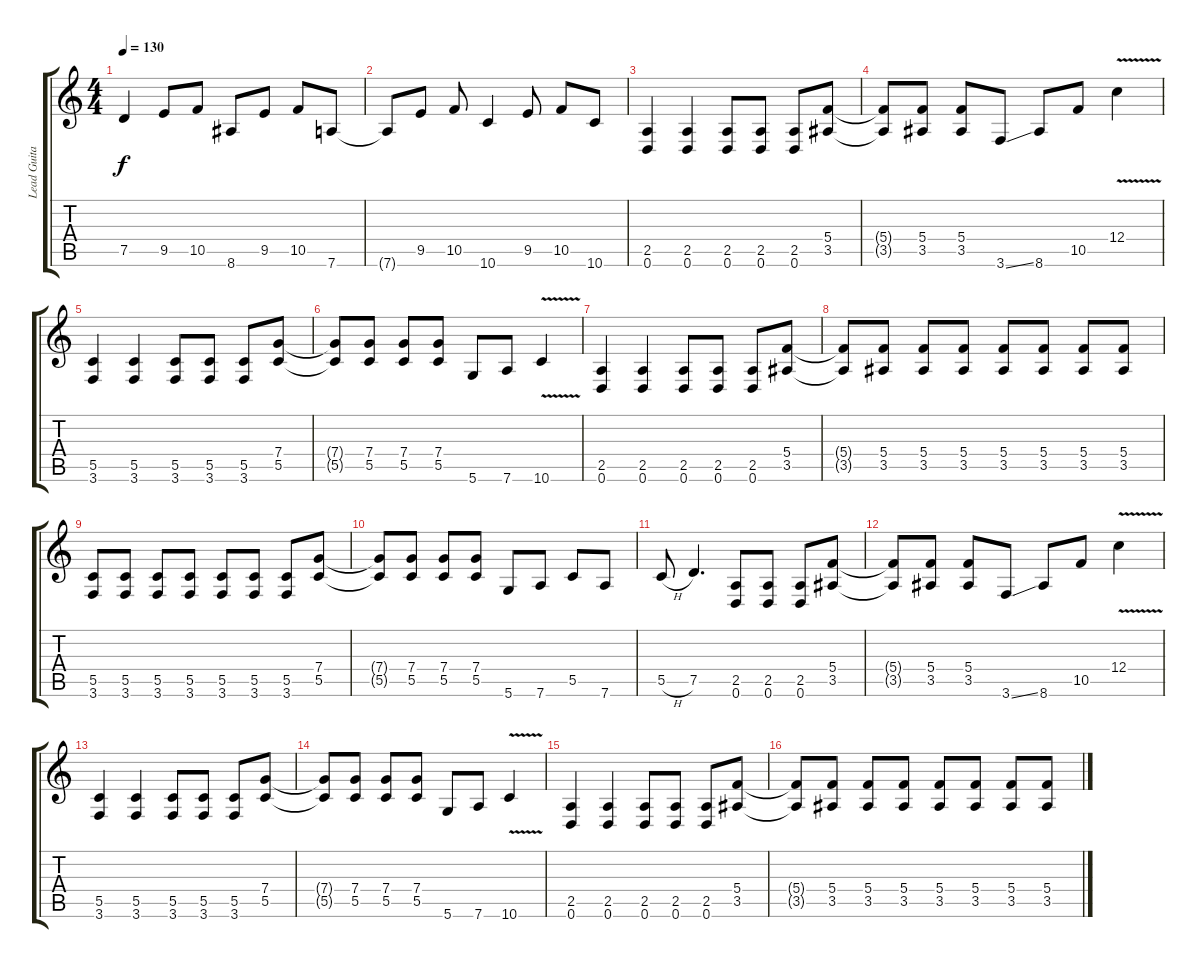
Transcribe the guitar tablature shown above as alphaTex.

\track ("Lead Guitar" "Lead Guita") {instrument overdrivenguitar}
\staff {score tabs}
\tuning (D4 A3 F3 C3 G2 D2) {hide}
\ts (4 4)
\tempo 130
\clef g2
\ks c
7.5.4{dy f} 9.5.8 10.5.8 8.6.8 9.5.8 10.5.8 7.6.8 |
7.6{t}.8 9.5.8 10.5.8 10.6.4 9.5.8 10.5.8 10.6.8 |
(2.5 0.6).4 (2.5 0.6).4 (2.5 0.6).8 (2.5 0.6).8 (2.5 0.6).8 (5.4 3.5).8 |
(5.4{t} 3.5{t}).8 (5.4 3.5).8 (5.4 3.5).8 3.6{ss}.8 8.6.8 10.5.8 12.4{v}.4 |
(5.5 3.6).4 (5.5 3.6).4 (5.5 3.6).8 (5.5 3.6).8 (5.5 3.6).8 (7.4 5.5).8 |
(7.4{t} 5.5{t}).8 (7.4 5.5).8 (7.4 5.5).8 (7.4 5.5).8 5.6.8 7.6.8 10.6{v}.4 |
(2.5 0.6).4 (2.5 0.6).4 (2.5 0.6).8 (2.5 0.6).8 (2.5 0.6).8 (5.4 3.5).8 |
(5.4{t} 3.5{t}).8 (5.4 3.5).8 (5.4 3.5).8 (5.4 3.5).8 (5.4 3.5).8 (5.4 3.5).8 (5.4 3.5).8 (5.4 3.5).8 |
(5.5 3.6).8 (5.5 3.6).8 (5.5 3.6).8 (5.5 3.6).8 (5.5 3.6).8 (5.5 3.6).8 (5.5 3.6).8 (7.4 5.5).8 |
(7.4{t} 5.5{t}).8 (7.4 5.5).8 (7.4 5.5).8 (7.4 5.5).8 5.6.8 7.6.8 5.5.8 7.6.8 |
5.5{h}.8 7.5.4{d} (2.5 0.6).8 (2.5 0.6).8 (2.5 0.6).8 (5.4 3.5).8 |
(5.4{t} 3.5{t}).8 (5.4 3.5).8 (5.4 3.5).8 3.6{ss}.8 8.6.8 10.5.8 12.4{v}.4 |
(5.5 3.6).4 (5.5 3.6).4 (5.5 3.6).8 (5.5 3.6).8 (5.5 3.6).8 (7.4 5.5).8 |
(7.4{t} 5.5{t}).8 (7.4 5.5).8 (7.4 5.5).8 (7.4 5.5).8 5.6.8 7.6.8 10.6{v}.4 |
(2.5 0.6).4 (2.5 0.6).4 (2.5 0.6).8 (2.5 0.6).8 (2.5 0.6).8 (5.4 3.5).8 |
(5.4{t} 3.5{t}).8 (5.4 3.5).8 (5.4 3.5).8 (5.4 3.5).8 (5.4 3.5).8 (5.4 3.5).8 (5.4 3.5).8 (5.4 3.5).8
